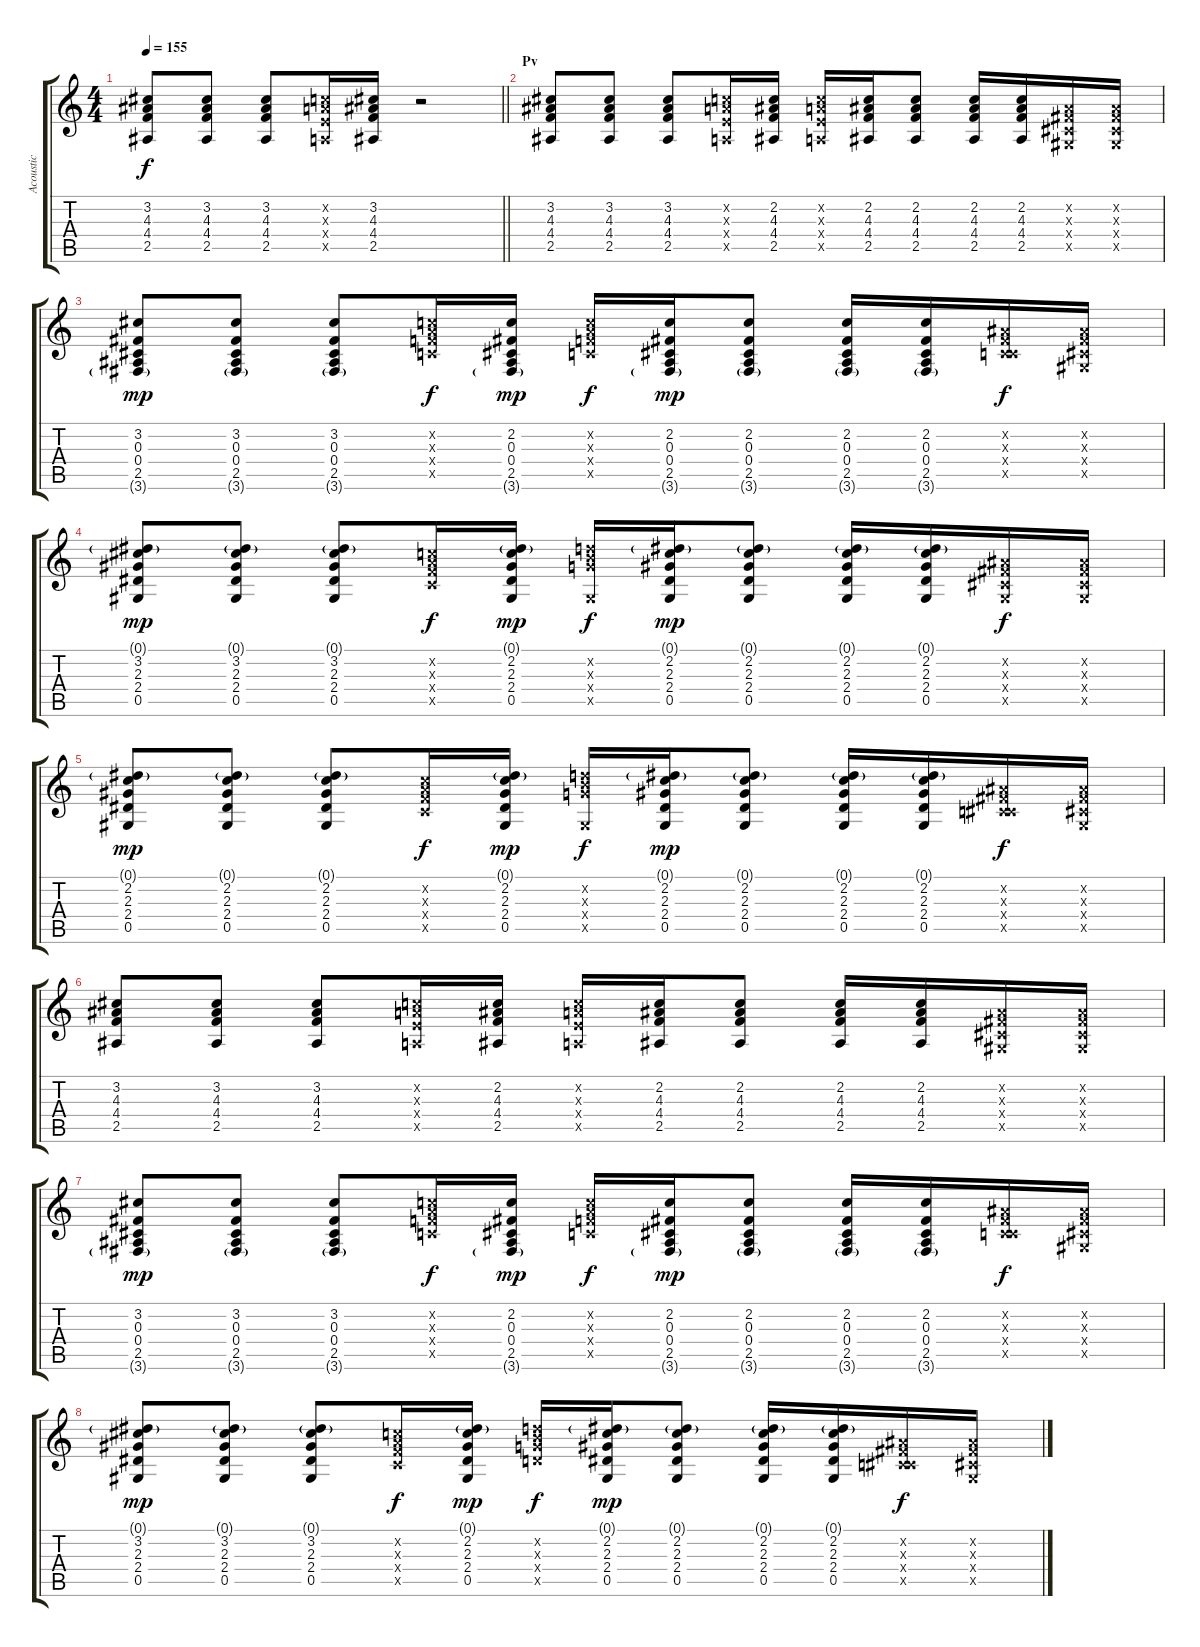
\track ("Acoustic" "Acoustic") {instrument acousticguitarsteel}
\staff {score tabs}
\tuning (Eb4 Bb3 Gb3 Db3 Ab2 Eb2) {hide}
\ts (4 4)
\tempo 155
\clef g2
\barLineRight lightlight
\ks c
(3.2 4.3 4.4 2.5).8{dy f} (3.2 4.3 4.4 2.5).8 (3.2 4.3 4.4 2.5).8 (2.2{x} 3.3{x} 3.4{x} 1.5{x}).16 (3.2 4.3 4.4 2.5).16 r.2 |
\section ("" "Pv")
(3.2 4.3 4.4 2.5).8{volume 6} (3.2 4.3 4.4 2.5).8 (3.2 4.3 4.4 2.5).8 (2.2{x} 3.3{x} 3.4{x} 1.5{x}).16 (2.2 4.3 4.4 2.5).16 (2.2{x} 3.3{x} 3.4{x} 1.5{x}).16 (2.2 4.3 4.4 2.5).16 (2.2 4.3 4.4 2.5).8 (2.2 4.3 4.4 2.5).16 (2.2 4.3 4.4 2.5).16 (0.2{x} 0.3{x} 0.4{x} 0.5{x}).16 (0.2{x} 0.3{x} 0.4{x} 0.5{x}).16 |
(3.2 0.3 0.4 2.5 3.6{g}).8{dy mp} (3.2 0.3 0.4 2.5 3.6{g}).8 (3.2 0.3 0.4 2.5 3.6{g}).8 (2.2{x} 3.3{x} 4.4{x} 4.5{x}).16{dy f} (2.2 0.3 0.4 2.5 3.6{g}).16{dy mp} (2.2{x} 3.3{x} 4.4{x} 4.5{x}).16{dy f} (2.2 0.3 0.4 2.5 3.6{g}).16{dy mp} (2.2 0.3 0.4 2.5 3.6{g}).8 (2.2 0.3 0.4 2.5 3.6{g}).16 (2.2 0.3 0.4 2.5 3.6{g}).16 (0.2{x} 0.3{x} 0.4{x} 4.5{x}).16{dy f} (0.2{x} 0.3{x} 0.4{x} 0.5{x}).16 |
(0.1{g} 3.2 2.3 2.4 0.5).8{dy mp} (0.1{g} 3.2 2.3 2.4 0.5).8 (0.1{g} 3.2 2.3 2.4 0.5).8 (2.2{x} 3.3{x} 4.4{x} 4.5{x}).16{dy f} (0.1{g} 2.2 2.3 2.4 0.5).16{dy mp} (4.2{x} 5.3{x} 6.4{x} 0.5{x}).16{dy f} (0.1{g} 2.2 2.3 2.4 0.5).16{dy mp} (0.1{g} 2.2 2.3 2.4 0.5).8 (0.1{g} 2.2 2.3 2.4 0.5).16 (0.1{g} 2.2 2.3 2.4 0.5).16 (0.2{x} 0.3{x} 0.4{x} 0.5{x}).16{dy f} (0.2{x} 0.3{x} 0.4{x} 0.5{x}).16 |
(0.1{g} 2.2 2.3 2.4 0.5).8{dy mp} (0.1{g} 2.2 2.3 2.4 0.5).8 (0.1{g} 2.2 2.3 2.4 0.5).8 (2.2{x} 3.3{x} 4.4{x} 4.5{x}).16{dy f} (0.1{g} 2.2 2.3 2.4 0.5).16{dy mp} (4.2{x} 5.3{x} 6.4{x} 0.5{x}).16{dy f} (0.1{g} 2.2 2.3 2.4 0.5).16{dy mp} (0.1{g} 2.2 2.3 2.4 0.5).8 (0.1{g} 2.2 2.3 2.4 0.5).16 (0.1{g} 2.2 2.3 2.4 0.5).16 (0.2{x} 0.3{x} 0.4{x} 4.5{x}).16{dy f} (0.2{x} 0.3{x} 0.4{x} 0.5{x}).16 |
(3.2 4.3 4.4 2.5).8 (3.2 4.3 4.4 2.5).8 (3.2 4.3 4.4 2.5).8 (2.2{x} 3.3{x} 3.4{x} 1.5{x}).16 (2.2 4.3 4.4 2.5).16 (2.2{x} 3.3{x} 3.4{x} 1.5{x}).16 (2.2 4.3 4.4 2.5).16 (2.2 4.3 4.4 2.5).8 (2.2 4.3 4.4 2.5).16 (2.2 4.3 4.4 2.5).16 (0.2{x} 0.3{x} 0.4{x} 0.5{x}).16 (0.2{x} 0.3{x} 0.4{x} 0.5{x}).16 |
(3.2 0.3 0.4 2.5 3.6{g}).8{dy mp} (3.2 0.3 0.4 2.5 3.6{g}).8 (3.2 0.3 0.4 2.5 3.6{g}).8 (2.2{x} 3.3{x} 4.4{x} 4.5{x}).16{dy f} (2.2 0.3 0.4 2.5 3.6{g}).16{dy mp} (2.2{x} 3.3{x} 4.4{x} 4.5{x}).16{dy f} (2.2 0.3 0.4 2.5 3.6{g}).16{dy mp} (2.2 0.3 0.4 2.5 3.6{g}).8 (2.2 0.3 0.4 2.5 3.6{g}).16 (2.2 0.3 0.4 2.5 3.6{g}).16 (0.2{x} 0.3{x} 0.4{x} 4.5{x}).16{dy f} (0.2{x} 0.3{x} 0.4{x} 0.5{x}).16 |
(0.1{g} 3.2 2.3 2.4 0.5).8{dy mp} (0.1{g} 3.2 2.3 2.4 0.5).8 (0.1{g} 3.2 2.3 2.4 0.5).8 (2.2{x} 3.3{x} 4.4{x} 4.5{x}).16{dy f} (0.1{g} 2.2 2.3 2.4 0.5).16{dy mp} (4.2{x} 5.3{x} 6.4{x} 6.5{x}).16{dy f} (0.1{g} 2.2 2.3 2.4 0.5).16{dy mp} (0.1{g} 2.2 2.3 2.4 0.5).8 (0.1{g} 2.2 2.3 2.4 0.5).16 (0.1{g} 2.2 2.3 2.4 0.5).16 (0.2{x} 0.3{x} 0.4{x} 4.5{x}).16{dy f} (0.2{x} 0.3{x} 0.4{x} 0.5{x}).16
